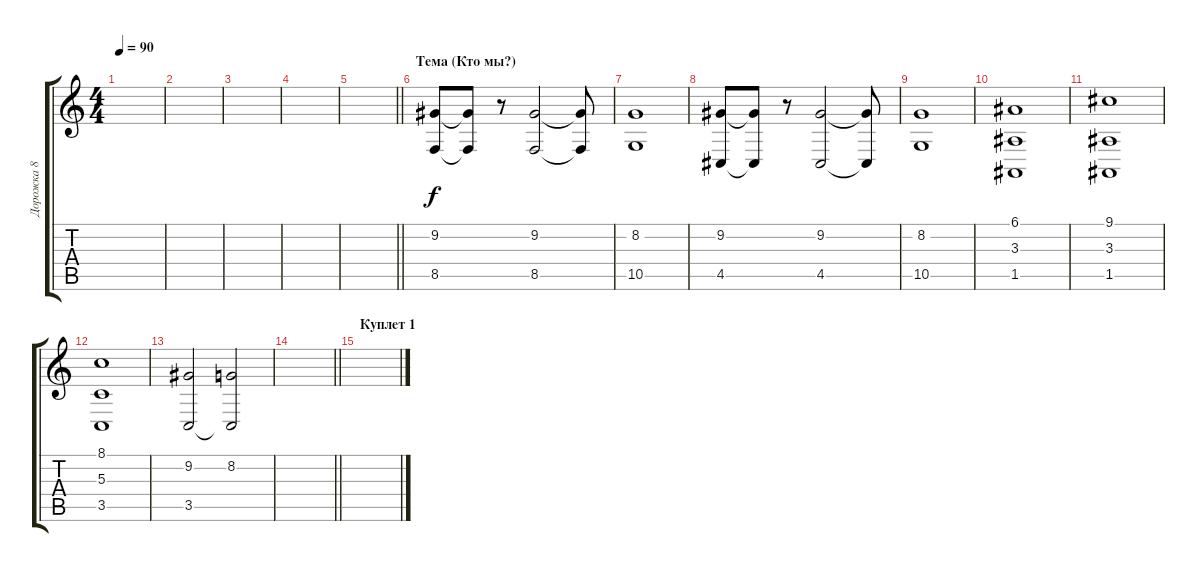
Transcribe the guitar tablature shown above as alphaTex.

\track ("Дорожка 8" "Дорожка 8") {instrument choiraahs}
\staff {score tabs}
\tuning (E4 B3 G3 D3 A2 E2) {hide}
\ts (4 4)
\tempo 90
\clef g2
\ks c
|
|
|
|
\barLineRight lightlight
|
\section ("" "Тема (Кто мы?)")
(9.2 8.5).8 (9.2{t} 8.5{t}).8 r.8 (9.2 8.5).2 (9.2{t} 8.5{t}).8 |
(8.2 10.5).1 |
(9.2 4.5).8 (9.2{t} 4.5{t}).8 r.8 (9.2 4.5).2 (9.2{t} 4.5{t}).8 |
(8.2 10.5).1 |
(6.1 3.3 1.5).1 |
(9.1 3.3 1.5).1 |
(8.1 5.3 3.5).1 |
(9.2 3.5).2 (8.2 3.5{t}).2 |
\barLineRight lightlight
|
\section ("" "Куплет 1")
